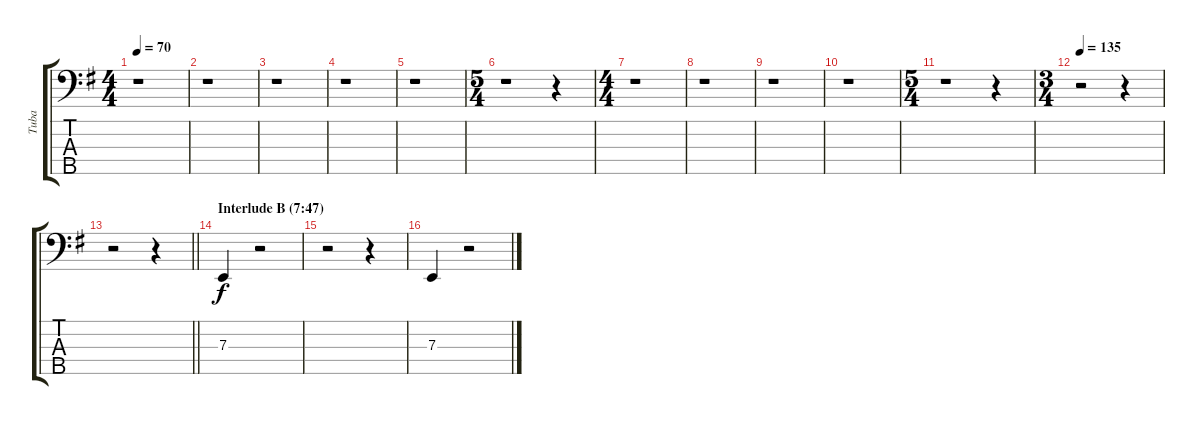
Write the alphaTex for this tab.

\track ("Tuba" "Tuba") {instrument tuba}
\staff {score tabs}
\tuning (G2 D2 A1 E1 B0) {hide}
\ts (4 4)
\tempo 70
\clef f4
\ks eminor
r.1{dy f} |
r.1 |
r.1 |
r.1 |
r.1 |
\ts (5 4)
r.1 r.4 |
\ts (4 4)
r.1 |
r.1 |
r.1 |
r.1 |
\ts (5 4)
r.1 r.4 |
\ts (3 4)
\tempo 135
r.2 r.4 |
\barLineRight lightlight
r.2 r.4 |
\section ("" "Interlude B (7:47)")
7.3.4 r.2 |
r.2 r.4 |
7.3.4 r.2
